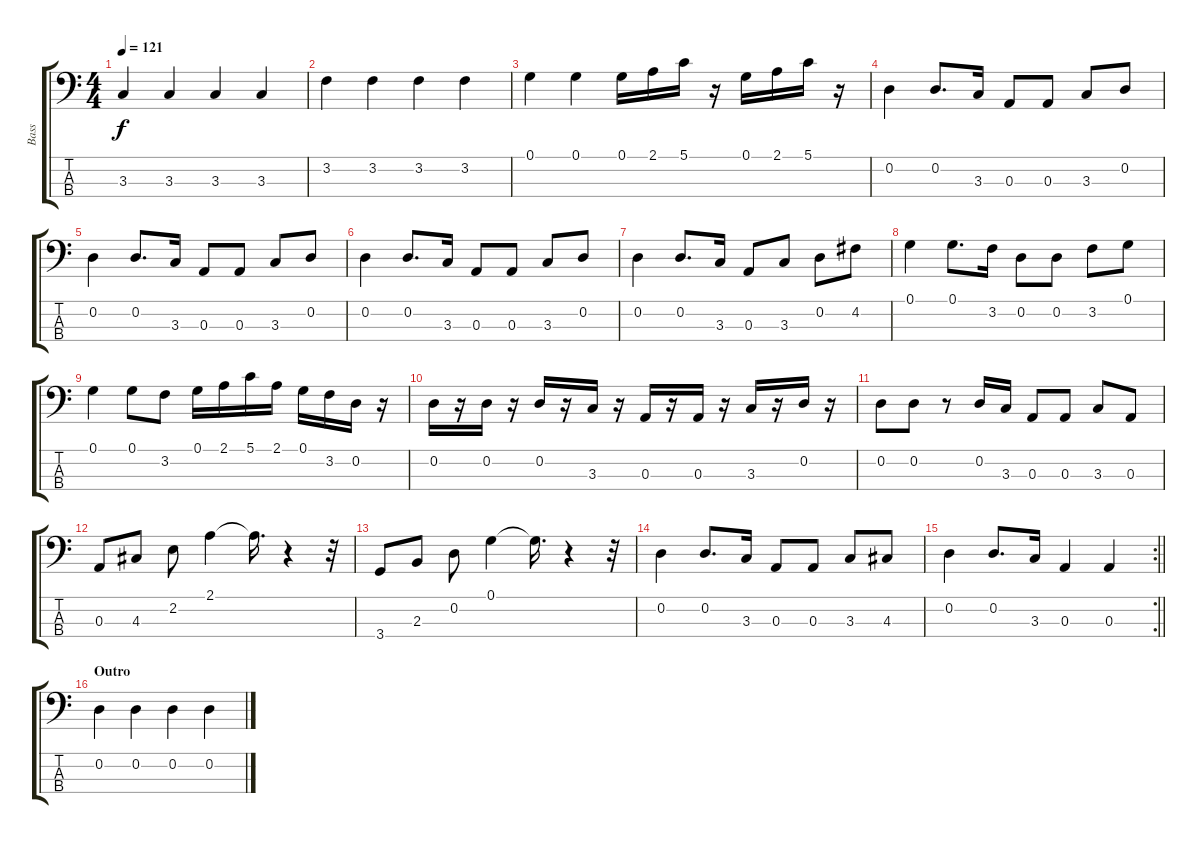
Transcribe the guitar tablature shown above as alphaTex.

\track ("Bass" "Bass") {instrument electricbassfinger}
\staff {score tabs}
\tuning (G2 D2 A1 E1) {hide}
\ts (4 4)
\tempo 121
\clef f4
\ks c
3.3.4{dy f} 3.3.4 3.3.4 3.3.4 |
3.2.4 3.2.4 3.2.4 3.2.4 |
0.1.4 0.1.4 0.1.16 2.1.16 5.1.16 r.16 0.1.16 2.1.16 5.1.16 r.16 |
0.2.4 0.2.8{d} 3.3.16 0.3.8 0.3.8 3.3.8 0.2.8 |
0.2.4 0.2.8{d} 3.3.16 0.3.8 0.3.8 3.3.8 0.2.8 |
0.2.4 0.2.8{d} 3.3.16 0.3.8 0.3.8 3.3.8 0.2.8 |
0.2.4 0.2.8{d} 3.3.16 0.3.8 3.3.8 0.2.8 4.2.8 |
0.1.4 0.1.8{d} 3.2.16 0.2.8 0.2.8 3.2.8 0.1.8 |
0.1.4 0.1.8 3.2.8 0.1.16 2.1.16 5.1.16 2.1.16 0.1.16 3.2.16 0.2.16 r.16 |
0.2.16 r.16 0.2.16 r.16 0.2.16 r.16 3.3.16 r.16 0.3.16 r.16 0.3.16 r.16 3.3.16 r.16 0.2.16 r.16 |
0.2.8 0.2.8 r.8 0.2.16 3.3.16 0.3.8 0.3.8 3.3.8 0.3.8 |
0.3.8 4.3.8 2.2.8 2.1.4 2.1{t}.16{d} r.4 r.32 |
3.4.8 2.3.8 0.2.8 0.1.4 0.1{t}.16{d} r.4 r.32 |
0.2.4 0.2.8{d} 3.3.16 0.3.8 0.3.8 3.3.8 4.3.8 |
\rc 2
\barLineRight lightlight
0.2.4 0.2.8{d} 3.3.16 0.3.4 0.3.4 |
\section ("" "Outro")
0.2.4 0.2.4 0.2.4 0.2.4
